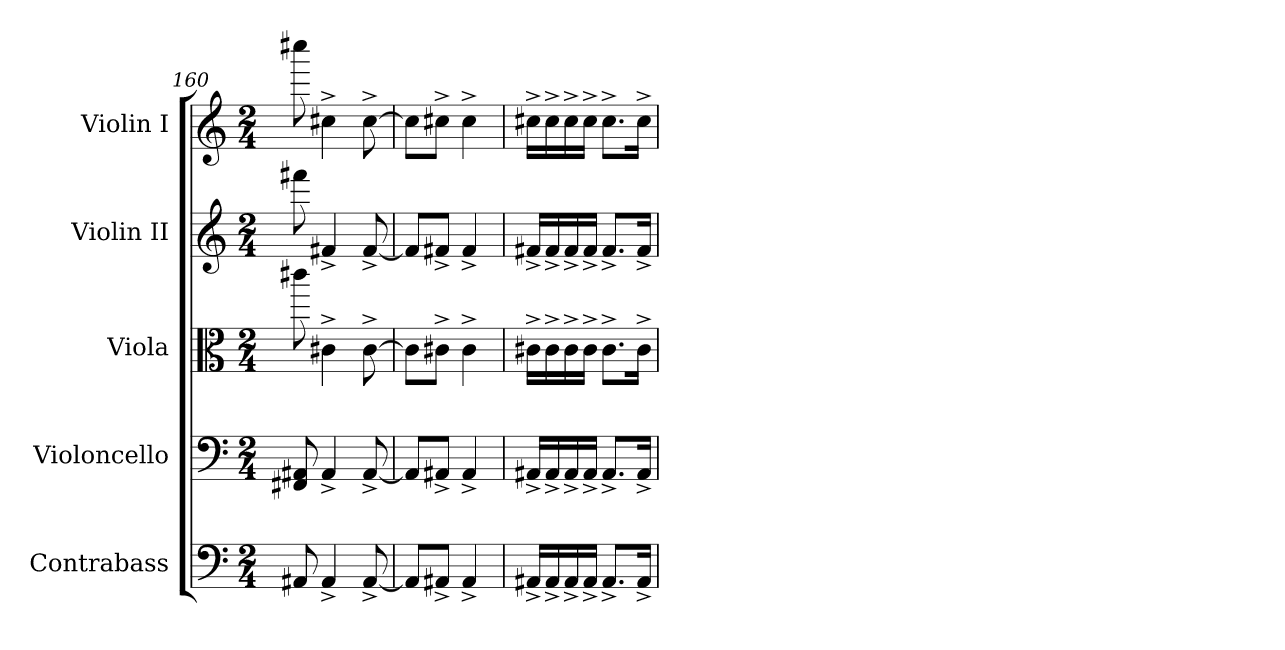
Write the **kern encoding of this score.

**kern	**kern	**kern	**kern	**kern
*part5	*part4	*part3	*part2	*part1
*staff5	*staff4	*staff3	*staff2	*staff1
*I"Contrabass	*I"Violoncello	*I"Viola	*I"Violin II	*I"Violin I
*I'Cb.	*I'Vc.	*I'Vla.	*I'Vln. II	*I'Vln. I
*clefF4	*clefF4	*clefC3	*clefG2	*clefG2
*ITrd7c12	*	*	*	*
*k[]	*k[]	*k[]	*k[]	*k[]
*M2/4	*M2/4	*M2/4	*M2/4	*M2/4
=160	=160	=160	=160	=160
8AAA#X/	8FF#X/ 8AA#X/	8ccc#X\	8fff#X\	8cccc#X\
4AAA#^/	4AA#^/	4c#X^\	4f#X^/	4cc#X^\
[8AAA#^/	[8AA#^/	[8c#^\	[8f#^/	[8cc#^\
=161	=161	=161	=161	=161
8AAA#/L]	8AA#/L]	8c#\L]	8f#/L]	8cc#\L]
8AAA#X^/J	8AA#X^/J	8c#X^\J	8f#X^/J	8cc#X^\J
4AAA#^/	4AA#^/	4c#^\	4f#^/	4cc#^\
=162	=162	=162	=162	=162
16AAA#X^/LL	16AA#X^/LL	16c#X^\LL	16f#X^/LL	16cc#X^\LL
16AAA#^/	16AA#^/	16c#^\	16f#^/	16cc#^\
16AAA#^/	16AA#^/	16c#^\	16f#^/	16cc#^\
16AAA#^/JJ	16AA#^/JJ	16c#^\JJ	16f#^/JJ	16cc#^\JJ
8.AAA#^/L	8.AA#^/L	8.c#^\L	8.f#^/L	8.cc#^\L
16AAA#^/Jk	16AA#^/Jk	16c#^\Jk	16f#^/Jk	16cc#^\Jk
=	=	=	=	=
*-	*-	*-	*-	*-
